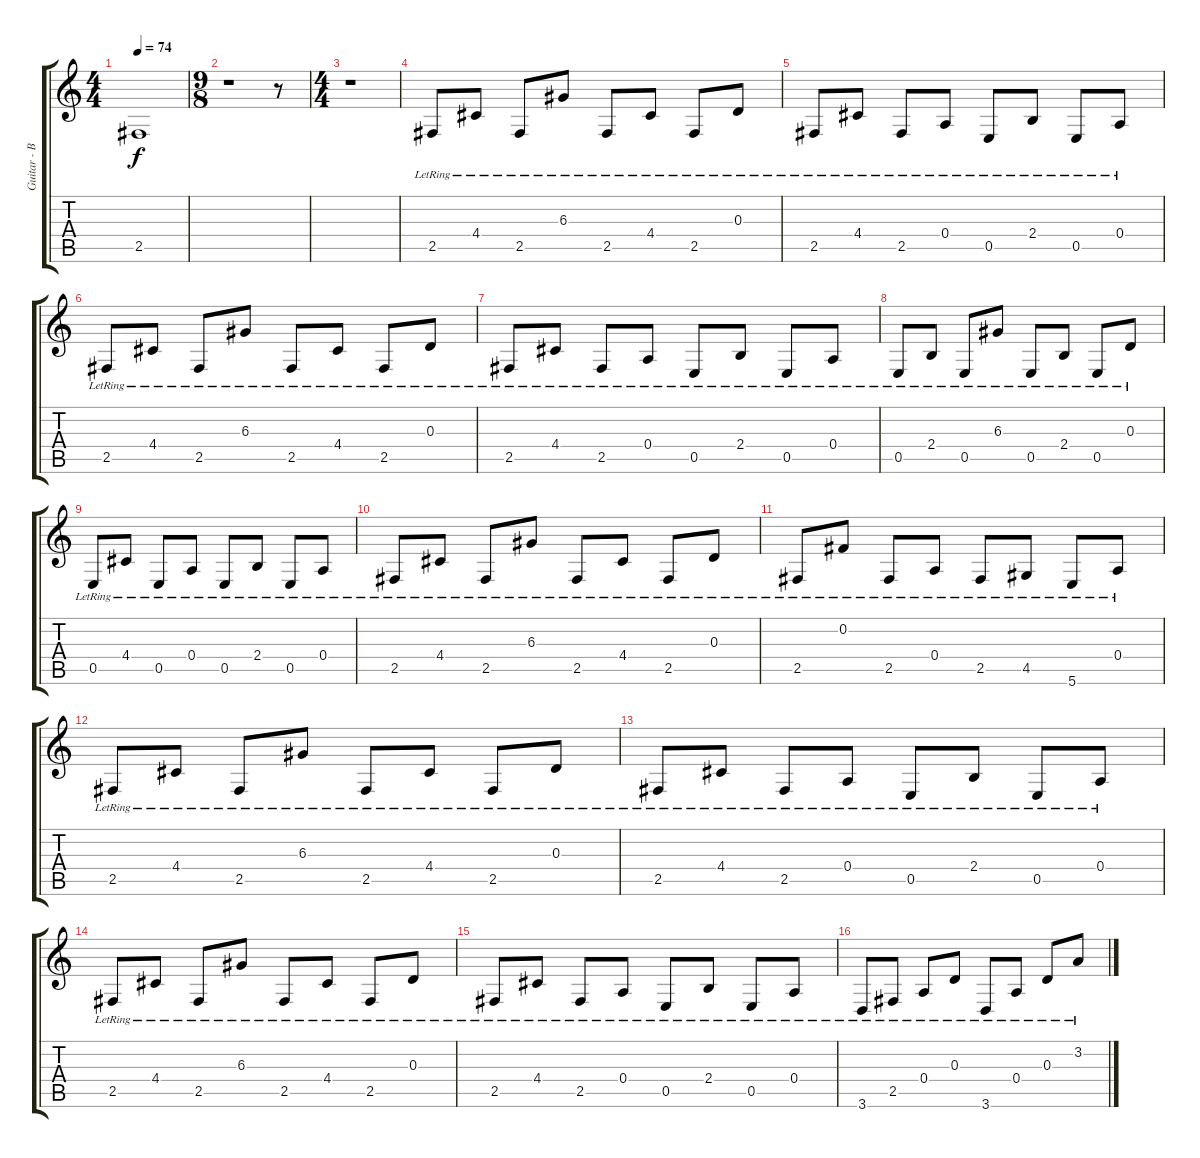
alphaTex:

\track ("Guitar - BEADF#B" "Guitar - B") {instrument electricguitarjazz}
\staff {score tabs}
\tuning (B3 Gb3 D3 A2 E2 B1) {hide}
\ts (4 4)
\tempo 74
\clef g2
\ks c
2.5{t}.1{dy f} |
\ts (9 8)
r.1 r.8 |
\ts (4 4)
r.1 |
2.5{lr}.8 4.4{lr}.8 2.5{lr}.8 6.3{lr}.8 2.5{lr}.8 4.4{lr}.8 2.5{lr}.8 0.3{lr}.8 |
2.5{lr}.8 4.4{lr}.8 2.5{lr}.8 0.4{lr}.8 0.5{lr}.8 2.4{lr}.8 0.5{lr}.8 0.4{lr}.8 |
2.5{lr}.8 4.4{lr}.8 2.5{lr}.8 6.3{lr}.8 2.5{lr}.8 4.4{lr}.8 2.5{lr}.8 0.3{lr}.8 |
2.5{lr}.8 4.4{lr}.8 2.5{lr}.8 0.4{lr}.8 0.5{lr}.8 2.4{lr}.8 0.5{lr}.8 0.4{lr}.8 |
0.5{lr}.8 2.4{lr}.8 0.5{lr}.8 6.3{lr}.8 0.5{lr}.8 2.4{lr}.8 0.5{lr}.8 0.3{lr}.8 |
0.5{lr}.8 4.4{lr}.8 0.5{lr}.8 0.4{lr}.8 0.5{lr}.8 2.4{lr}.8 0.5{lr}.8 0.4{lr}.8 |
2.5{lr}.8 4.4{lr}.8 2.5{lr}.8 6.3{lr}.8 2.5{lr}.8 4.4{lr}.8 2.5{lr}.8 0.3{lr}.8 |
2.5{lr}.8 0.2{lr}.8 2.5{lr}.8 0.4{lr}.8 2.5{lr}.8 4.5{lr}.8 5.6{lr}.8 0.4{lr}.8 |
2.5{lr}.8 4.4{lr}.8 2.5{lr}.8 6.3{lr}.8 2.5{lr}.8 4.4{lr}.8 2.5{lr}.8 0.3{lr}.8 |
2.5{lr}.8 4.4{lr}.8 2.5{lr}.8 0.4{lr}.8 0.5{lr}.8 2.4{lr}.8 0.5{lr}.8 0.4{lr}.8 |
2.5{lr}.8 4.4{lr}.8 2.5{lr}.8 6.3{lr}.8 2.5{lr}.8 4.4{lr}.8 2.5{lr}.8 0.3{lr}.8 |
2.5{lr}.8 4.4{lr}.8 2.5{lr}.8 0.4{lr}.8 0.5{lr}.8 2.4{lr}.8 0.5{lr}.8 0.4{lr}.8 |
3.6{lr}.8 2.5{lr}.8 0.4{lr}.8 0.3{lr}.8 3.6{lr}.8 0.4{lr}.8 0.3{lr}.8 3.2{lr}.8
